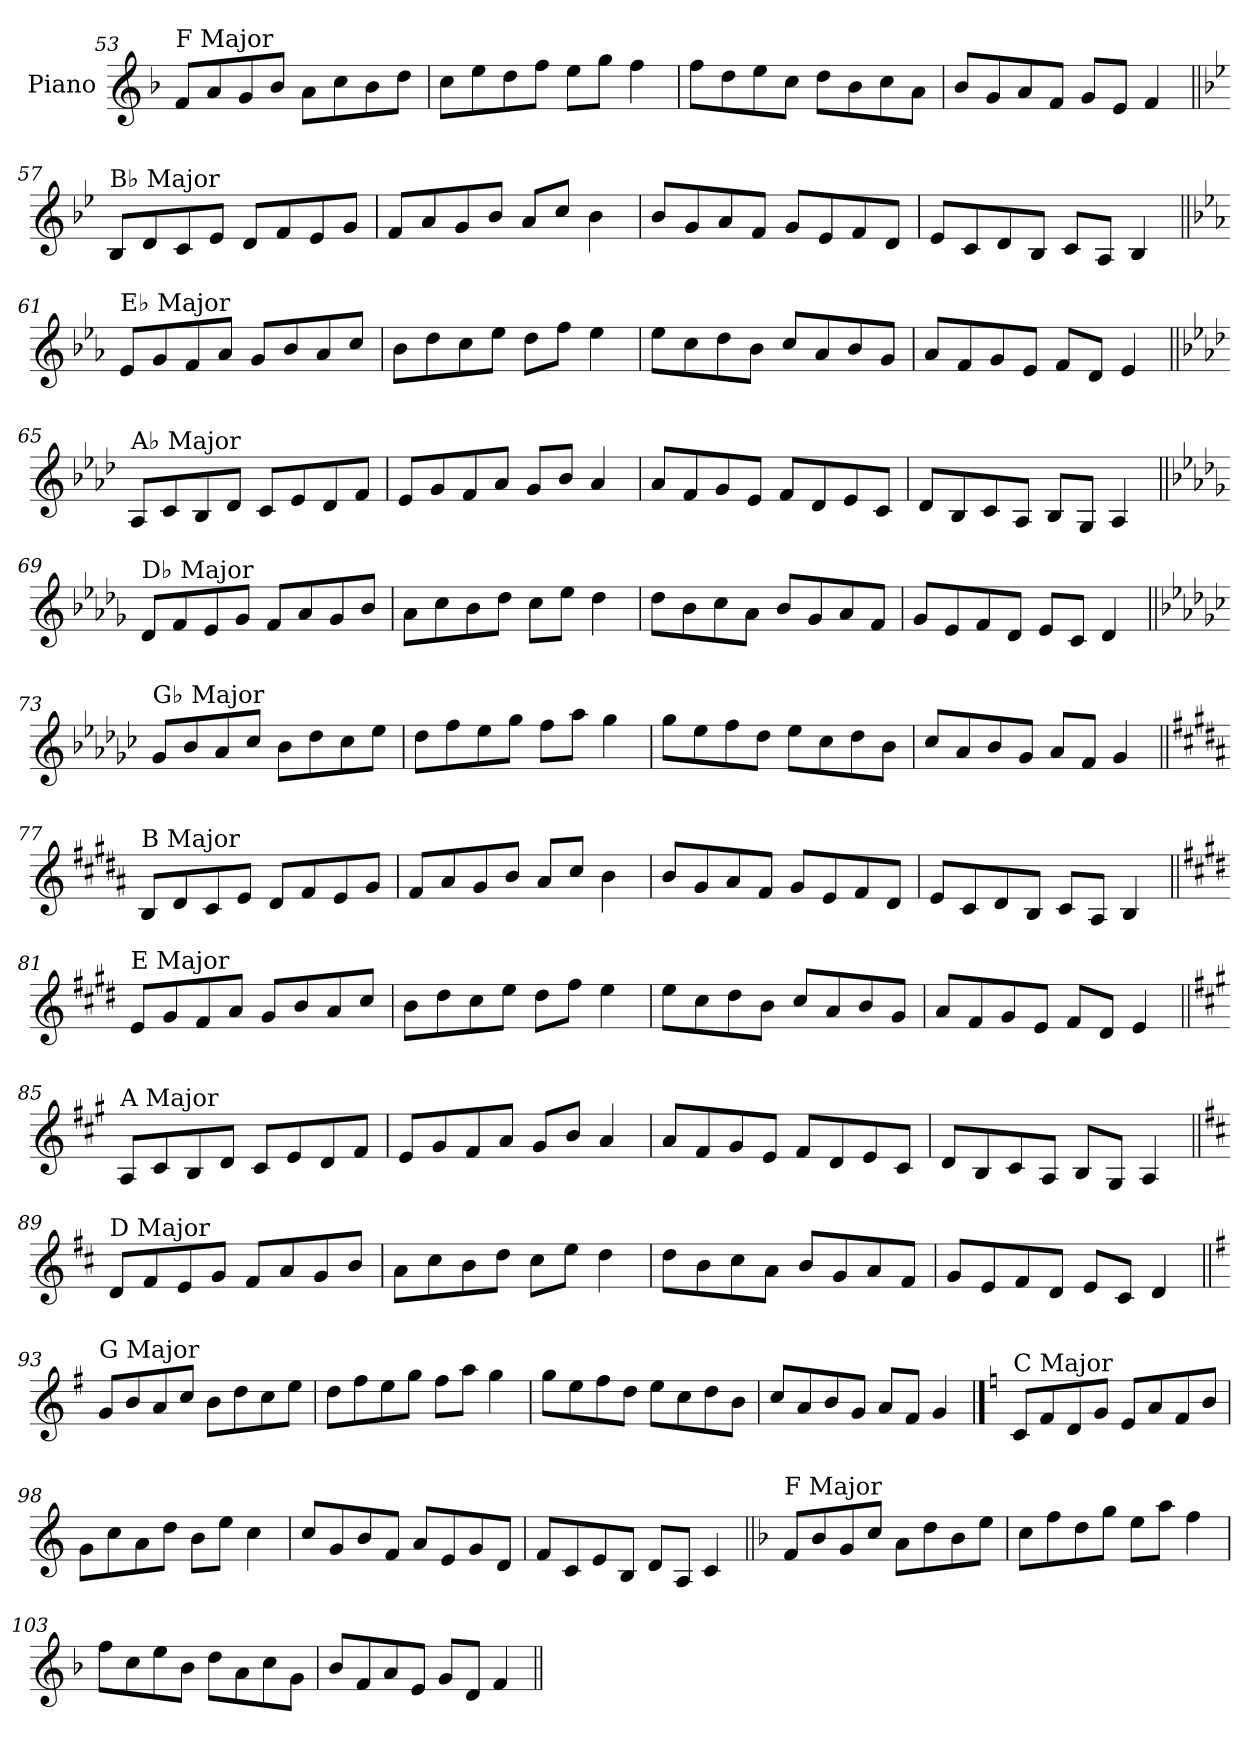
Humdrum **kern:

**kern
*part1
*staff1
*I"Piano
*I'Pno.
!!LO:LB:g=z
*clefG2
*k[b-]
=53
!LO:TX:a:t=F Major
8f/L
8a/
8g/
8b-/J
8a\L
8cc\
8b-\
8dd\J
=54
8cc\L
8ee\
8dd\
8ff\J
8ee\L
8gg\J
4ff\
=55
8ff\L
8dd\
8ee\
8cc\J
8dd\L
8b-\
8cc\
8a\J
=56
8b-/L
8g/
8a/
8f/J
8g/L
8e/J
4f/
!!LO:LB:g=z
=57||
*k[b-e-]
!LO:TX:a:t=B♭ Major
8B-/L
8d/
8c/
8e-/J
8d/L
8f/
8e-/
8g/J
=58
8f/L
8a/
8g/
8b-/J
8a/L
8cc/J
4b-\
=59
8b-/L
8g/
8a/
8f/J
8g/L
8e-/
8f/
8d/J
=60
8e-/L
8c/
8d/
8B-/J
8c/L
8A/J
4B-/
!!LO:LB:g=z
=61||
*k[b-e-a-]
!LO:TX:a:t=E♭ Major
8e-/L
8g/
8f/
8a-/J
8g/L
8b-/
8a-/
8cc/J
=62
8b-\L
8dd\
8cc\
8ee-\J
8dd\L
8ff\J
4ee-\
=63
8ee-\L
8cc\
8dd\
8b-\J
8cc/L
8a-/
8b-/
8g/J
=64
8a-/L
8f/
8g/
8e-/J
8f/L
8d/J
4e-/
!!LO:LB:g=z
=65||
*k[b-e-a-d-]
!LO:TX:a:t=A♭ Major
8A-/L
8c/
8B-/
8d-/J
8c/L
8e-/
8d-/
8f/J
=66
8e-/L
8g/
8f/
8a-/J
8g/L
8b-/J
4a-/
=67
8a-/L
8f/
8g/
8e-/J
8f/L
8d-/
8e-/
8c/J
=68
8d-/L
8B-/
8c/
8A-/J
8B-/L
8G/J
4A-/
!!LO:LB:g=z
=69||
*k[b-e-a-d-g-]
!LO:TX:a:t=D♭ Major
8d-/L
8f/
8e-/
8g-/J
8f/L
8a-/
8g-/
8b-/J
=70
8a-\L
8cc\
8b-\
8dd-\J
8cc\L
8ee-\J
4dd-\
=71
8dd-\L
8b-\
8cc\
8a-\J
8b-/L
8g-/
8a-/
8f/J
=72
8g-/L
8e-/
8f/
8d-/J
8e-/L
8c/J
4d-/
!!LO:LB:g=z
=73||
*k[b-e-a-d-g-c-]
!LO:TX:a:t=G♭ Major
8g-/L
8b-/
8a-/
8cc-/J
8b-\L
8dd-\
8cc-\
8ee-\J
=74
8dd-\L
8ff\
8ee-\
8gg-\J
8ff\L
8aa-\J
4gg-\
=75
8gg-\L
8ee-\
8ff\
8dd-\J
8ee-\L
8cc-\
8dd-\
8b-\J
=76
8cc-/L
8a-/
8b-/
8g-/J
8a-/L
8f/J
4g-/
!!LO:LB:g=z
=77||
*k[f#c#g#d#a#]
!LO:TX:a:t=B Major
8B/L
8d#/
8c#/
8e/J
8d#/L
8f#/
8e/
8g#/J
=78
8f#/L
8a#/
8g#/
8b/J
8a#/L
8cc#/J
4b\
=79
8b/L
8g#/
8a#/
8f#/J
8g#/L
8e/
8f#/
8d#/J
=80
8e/L
8c#/
8d#/
8B/J
8c#/L
8A#/J
4B/
!!LO:LB:g=z
=81||
*k[f#c#g#d#]
!LO:TX:a:t=E Major
8e/L
8g#/
8f#/
8a/J
8g#/L
8b/
8a/
8cc#/J
=82
8b\L
8dd#\
8cc#\
8ee\J
8dd#\L
8ff#\J
4ee\
=83
8ee\L
8cc#\
8dd#\
8b\J
8cc#/L
8a/
8b/
8g#/J
=84
8a/L
8f#/
8g#/
8e/J
8f#/L
8d#/J
4e/
!!LO:LB:g=z
=85||
*k[f#c#g#]
!LO:TX:a:t=A Major
8A/L
8c#/
8B/
8d/J
8c#/L
8e/
8d/
8f#/J
=86
8e/L
8g#/
8f#/
8a/J
8g#/L
8b/J
4a/
=87
8a/L
8f#/
8g#/
8e/J
8f#/L
8d/
8e/
8c#/J
=88
8d/L
8B/
8c#/
8A/J
8B/L
8G#/J
4A/
!!LO:LB:g=z
=89||
*k[f#c#]
!LO:TX:a:t=D Major
8d/L
8f#/
8e/
8g/J
8f#/L
8a/
8g/
8b/J
=90
8a\L
8cc#\
8b\
8dd\J
8cc#\L
8ee\J
4dd\
=91
8dd\L
8b\
8cc#\
8a\J
8b/L
8g/
8a/
8f#/J
=92
8g/L
8e/
8f#/
8d/J
8e/L
8c#/J
4d/
!!LO:LB:g=z
=93||
*k[f#]
!LO:TX:a:t=G Major
8g/L
8b/
8a/
8cc/J
8b\L
8dd\
8cc\
8ee\J
=94
8dd\L
8ff#\
8ee\
8gg\J
8ff#\L
8aa\J
4gg\
=95
8gg\L
8ee\
8ff#\
8dd\J
8ee\L
8cc\
8dd\
8b\J
=96
8cc/L
8a/
8b/
8g/J
8a/L
8f#/J
4g/
!!LO:PB:g=z
==97
*k[]
!LO:TX:a:t=C Major
8c/L
8f/
8d/
8g/J
8e/L
8a/
8f/
8b/J
=98
8g\L
8cc\
8a\
8dd\J
8b\L
8ee\J
4cc\
=99
8cc/L
8g/
8b/
8f/J
8a/L
8e/
8g/
8d/J
=100
8f/L
8c/
8e/
8B/J
8d/L
8A/J
4c/
!!LO:LB:g=z
=101||
*k[b-]
!LO:TX:a:t=F Major
8f/L
8b-/
8g/
8cc/J
8a\L
8dd\
8b-\
8ee\J
=102
8cc\L
8ff\
8dd\
8gg\J
8ee\L
8aa\J
4ff\
=103
8ff\L
8cc\
8ee\
8b-\J
8dd\L
8a\
8cc\
8g\J
=104
8b-/L
8f/
8a/
8e/J
8g/L
8d/J
4f/
=||
*-
